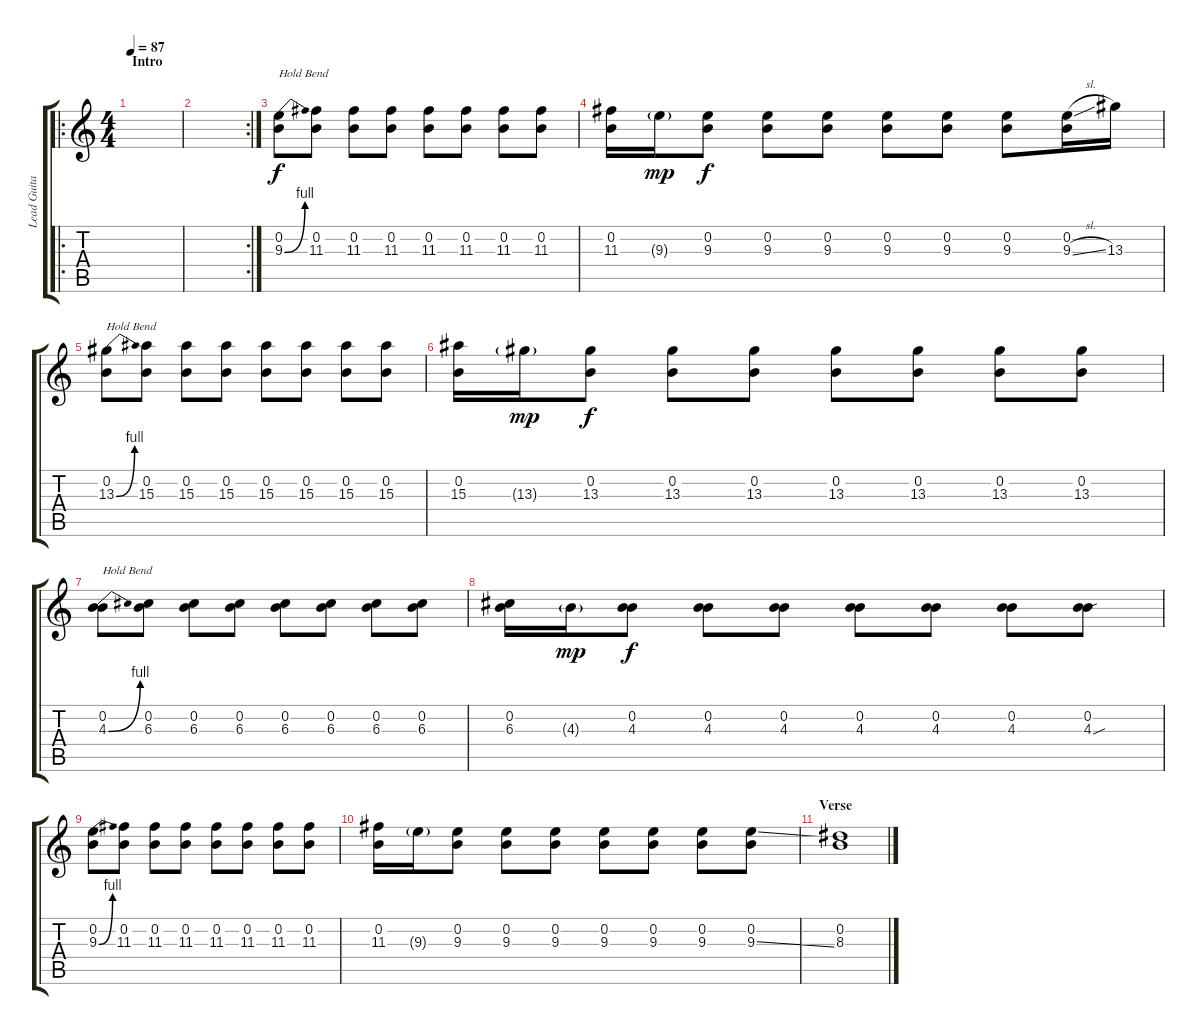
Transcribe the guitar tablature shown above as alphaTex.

\track ("Lead Guitar" "Lead Guita") {instrument distortionguitar}
\staff {score tabs}
\tuning (E4 B3 G3 D3 A2 E2) {hide}
\ro
\ts (4 4)
\section ("" "Intro")
\tempo 87
\clef g2
\ks c
|
\rc 2
|
(0.2 9.3{be (bend 0 0 60 4)}).8{txt "Hold Bend"} (0.2 11.3).8 (0.2 11.3).8 (0.2 11.3).8 (0.2 11.3).8 (0.2 11.3).8 (0.2 11.3).8 (0.2 11.3).8 |
(0.2 11.3).16 9.3{g}.16{dy mp} (0.2 9.3).8{dy f} (0.2 9.3).8 (0.2 9.3).8 (0.2 9.3).8 (0.2 9.3).8 (0.2 9.3).8 (0.2 9.3{sl}).16 13.3.16 |
(0.2 13.3{be (bend 0 0 60 4)}).8{txt "Hold Bend"} (0.2 15.3).8 (0.2 15.3).8 (0.2 15.3).8 (0.2 15.3).8 (0.2 15.3).8 (0.2 15.3).8 (0.2 15.3).8 |
(0.2 15.3).16 13.3{g}.16{dy mp} (0.2 13.3).8{dy f} (0.2 13.3).8 (0.2 13.3).8 (0.2 13.3).8 (0.2 13.3).8 (0.2 13.3).8 (0.2 13.3).8 |
(0.2 4.3{be (bend 0 0 60 4)}).8{txt "Hold Bend"} (0.2 6.3).8 (0.2 6.3).8 (0.2 6.3).8 (0.2 6.3).8 (0.2 6.3).8 (0.2 6.3).8 (0.2 6.3).8 |
(0.2 6.3).16 4.3{g}.16{dy mp} (0.2 4.3).8{dy f} (0.2 4.3).8 (0.2 4.3).8 (0.2 4.3).8 (0.2 4.3).8 (0.2 4.3).8 (0.2 4.3{sou}).8 |
(0.2 9.3{be (bend 0 0 60 4)}).8 (0.2 11.3).8 (0.2 11.3).8 (0.2 11.3).8 (0.2 11.3).8 (0.2 11.3).8 (0.2 11.3).8 (0.2 11.3).8 |
(0.2 11.3).16 9.3{g}.16 (0.2 9.3).8 (0.2 9.3).8 (0.2 9.3).8 (0.2 9.3).8 (0.2 9.3).8 (0.2 9.3).8 (0.2 9.3{ss}).8 |
\section ("" "Verse")
(0.2 8.3).1
